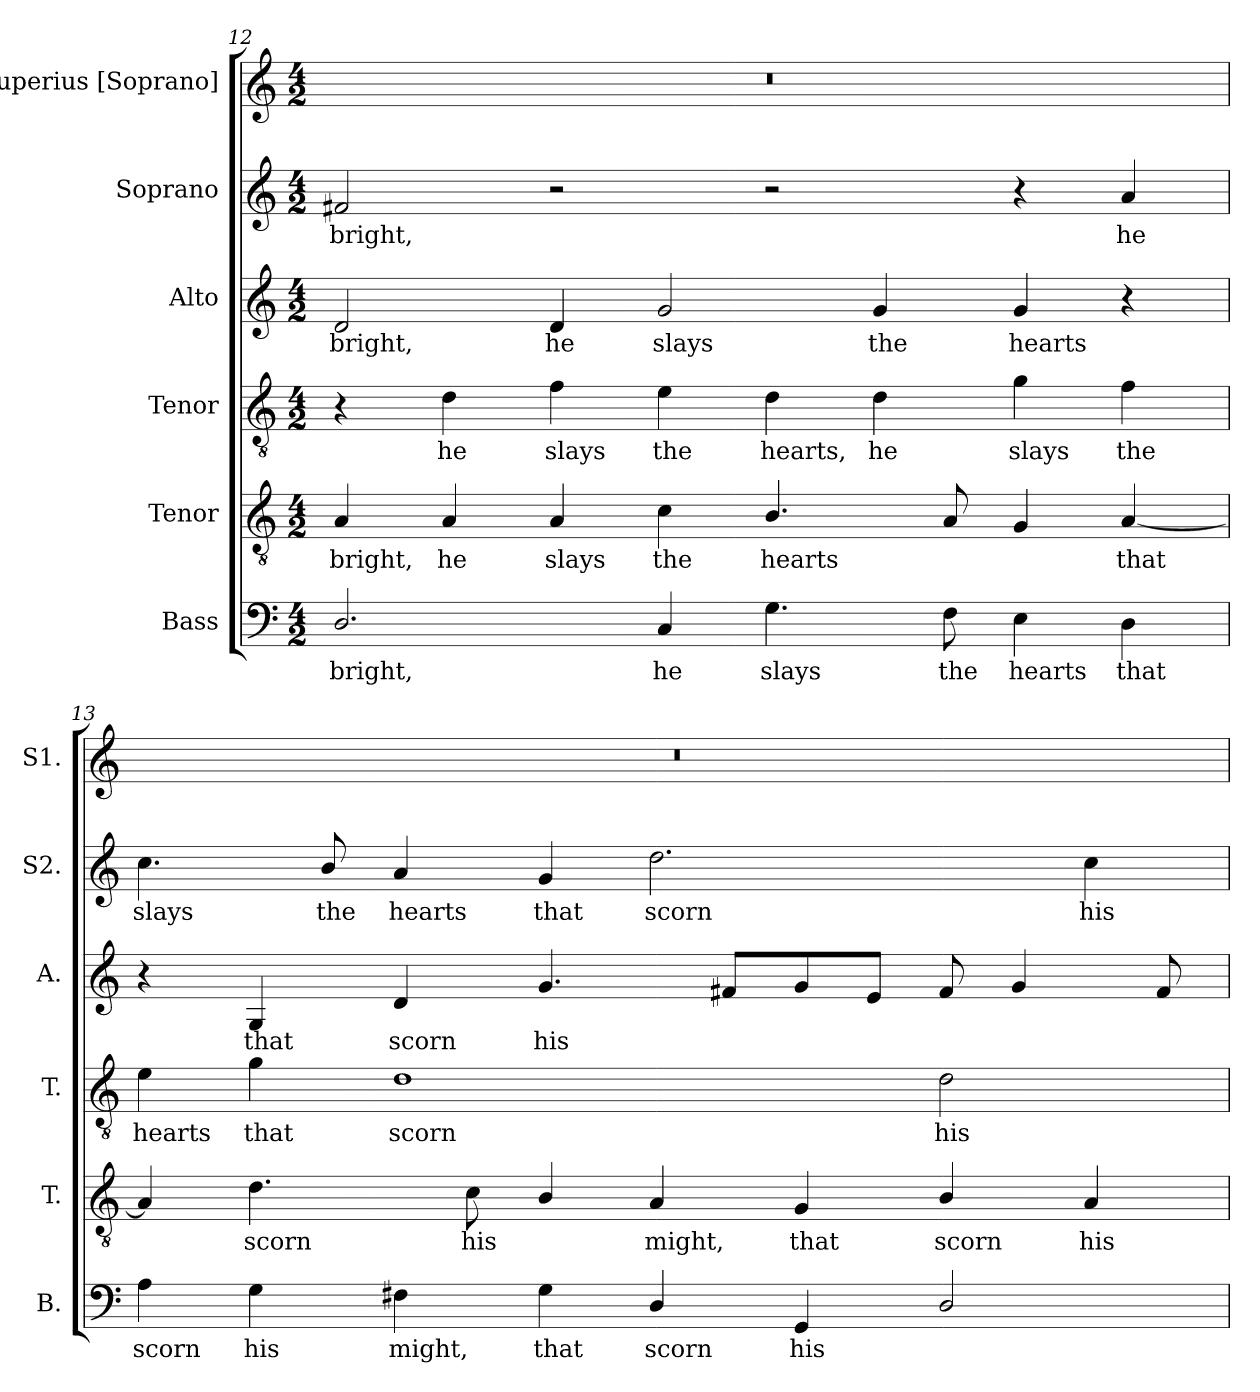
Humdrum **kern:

**kern	**text	**kern	**text	**kern	**text	**kern	**text	**kern	**text	**kern
*part6	*part6	*part5	*part5	*part4	*part4	*part3	*part3	*part2	*part2	*part1
*staff6	*staff6	*staff5	*staff5	*staff4	*staff4	*staff3	*staff3	*staff2	*staff2	*staff1
*I"Bass	*	*I"Tenor	*	*I"Tenor	*	*I"Alto	*	*I"Soprano	*	*I"Superius [Soprano]
*I'B.	*	*I'T.	*	*I'T.	*	*I'A.	*	*I'S2.	*	*I'S1.
*clefF4	*	*clefGv2	*	*clefGv2	*	*clefG2	*	*clefG2	*	*clefG2
*	*	*ITrd7c12	*	*ITrd7c12	*	*	*	*	*	*
*k[]	*	*k[]	*	*k[]	*	*k[]	*	*k[]	*	*k[]
*C:	*	*C:	*	*C:	*	*C:	*	*C:	*	*C:
*M4/2	*	*M4/2	*	*M4/2	*	*M4/2	*	*M4/2	*	*M4/2
=12	=12	=12	=12	=12	=12	=12	=12	=12	=12	=12
!	!LO:LY:b:color=#000000	!	!	!	!	!	!	!	!	!
!	!	!	!LO:LY:b:color=#000000	!	!	!	!	!	!	!
!	!	!	!	!	!	!	!LO:LY:b:color=#000000	!	!	!
!	!	!	!	!	!	!	!	!	!LO:LY:b:color=#000000	!LO:N:vis=1
2.Di/	bright,	4AAi/	bright,	4r	.	2di/	bright,	2f#Xi/	bright,	0r
!	!	!	!LO:LY:b:color=#000000	!	!	!	!	!	!	!
!	!	!	!	!	!LO:LY:b:color=#000000	!	!	!	!	!
.	.	4AAi/	he	4Di\	he	.	.	.	.	.
!	!	!	!LO:LY:b:color=#000000	!	!	!	!	!	!	!
!	!	!	!	!	!LO:LY:b:color=#000000	!	!	!	!	!
!	!	!	!	!	!	!	!LO:LY:b:color=#000000	!	!	!
.	.	4AAi/	slays	4Fi\	slays	4di/	he	2r	.	.
!	!LO:LY:b:color=#000000	!	!	!	!	!	!	!	!	!
!	!	!	!LO:LY:b:color=#000000	!	!	!	!	!	!	!
!	!	!	!	!	!LO:LY:b:color=#000000	!	!	!	!	!
!	!	!	!	!	!	!	!LO:LY:b:color=#000000	!	!	!
4Ci/	he	4Ci\	the	4Ei\	the	2gi/	slays	.	.	.
!	!LO:LY:b:color=#000000	!	!	!	!	!	!	!	!	!
!	!	!	!LO:LY:b:color=#000000	!	!	!	!	!	!	!
!	!	!	!	!	!LO:LY:b:color=#000000	!	!	!	!	!
4.Gi\	slays	4.BBi/	hearts	4Di\	hearts,	.	.	2r	.	.
!	!	!	!	!	!LO:LY:b:color=#000000	!	!	!	!	!
!	!	!	!	!	!	!	!LO:LY:b:color=#000000	!	!	!
.	.	.	.	4Di\	he	4gi/	the	.	.	.
!	!LO:LY:b:color=#000000	!	!	!	!	!	!	!	!	!
8Fi\	the	8AAi/	.	.	.	.	.	.	.	.
!	!LO:LY:b:color=#000000	!	!	!	!	!	!	!	!	!
!	!	!	!	!	!LO:LY:b:color=#000000	!	!	!	!	!
!	!	!	!	!	!	!	!LO:LY:b:color=#000000	!	!	!
4Ei\	hearts	4GGi/	.	4Gi\	slays	4gi/	hearts	4r	.	.
!	!LO:LY:b:color=#000000	!	!	!	!	!	!	!	!	!
!	!	!	!LO:LY:b:color=#000000	!	!	!	!	!	!	!
!	!	!	!	!	!LO:LY:b:color=#000000	!	!	!	!	!
!	!	!	!	!	!	!	!	!	!LO:LY:b:color=#000000	!
4Di\	that	[4AAi/	that	4Fi\	the	4r	.	4ai/	he	.
=13	=13	=13	=13	=13	=13	=13	=13	=13	=13	=13
!	!LO:LY:b:color=#000000	!	!	!	!	!	!	!	!	!
!	!	!	!	!	!LO:LY:b:color=#000000	!	!	!	!	!
!	!	!	!	!	!	!	!	!	!LO:LY:b:color=#000000	!LO:N:vis=1
4Ai\	scorn	4AAi/]	.	4Ei\	hearts	4r	.	4.cci\	slays	0r
!	!LO:LY:b:color=#000000	!	!	!	!	!	!	!	!	!
!	!	!	!LO:LY:b:color=#000000	!	!	!	!	!	!	!
!	!	!	!	!	!LO:LY:b:color=#000000	!	!	!	!	!
!	!	!	!	!	!	!	!LO:LY:b:color=#000000	!	!	!
4Gi\	his	4.Di\	scorn	4Gi\	that	4Gi/	that	.	.	.
!	!	!	!	!	!	!	!	!	!LO:LY:b:color=#000000	!
.	.	.	.	.	.	.	.	8bi/	the	.
!	!LO:LY:b:color=#000000	!	!	!	!	!	!	!	!	!
!	!	!	!	!	!LO:LY:b:color=#000000	!	!	!	!	!
!	!	!	!	!	!	!	!LO:LY:b:color=#000000	!	!	!
!	!	!	!	!	!	!	!	!	!LO:LY:b:color=#000000	!
4F#Xi\	might,	.	.	1Di	scorn	4di/	scorn	4ai/	hearts	.
!	!	!	!LO:LY:b:color=#000000	!	!	!	!	!	!	!
.	.	8Ci\	his	.	.	.	.	.	.	.
!	!LO:LY:b:color=#000000	!	!	!	!	!	!	!	!	!
!	!	!	!	!	!	!	!LO:LY:b:color=#000000	!	!	!
!	!	!	!	!	!	!	!	!	!LO:LY:b:color=#000000	!
4Gi\	that	4BBi/	.	.	.	4.gi/	his	4gi/	that	.
!	!LO:LY:b:color=#000000	!	!	!	!	!	!	!	!	!
!	!	!	!LO:LY:b:color=#000000	!	!	!	!	!	!	!
!	!	!	!	!	!	!	!	!	!LO:LY:b:color=#000000	!
4Di/	scorn	4AAi/	might,	.	.	.	.	2.ddi\	scorn	.
.	.	.	.	.	.	8f#Xi/L	.	.	.	.
!	!LO:LY:b:color=#000000	!	!	!	!	!	!	!	!	!
!	!	!	!LO:LY:b:color=#000000	!	!	!	!	!	!	!
4GGi/	his	4GGi/	that	.	.	8gi/	.	.	.	.
.	.	.	.	.	.	8ei/J	.	.	.	.
!	!	!	!LO:LY:b:color=#000000	!	!	!	!	!	!	!
!	!	!	!	!	!LO:LY:b:color=#000000	!	!	!	!	!
2Di/	.	4BBi/	scorn	2Di\	his	8f#i/	.	.	.	.
.	.	.	.	.	.	4gi/	.	.	.	.
!	!	!	!LO:LY:b:color=#000000	!	!	!	!	!	!	!
!	!	!	!	!	!	!	!	!	!LO:LY:b:color=#000000	!
.	.	4AAi/	his	.	.	.	.	4cci\	his	.
.	.	.	.	.	.	8f#i/	.	.	.	.
=	=	=	=	=	=	=	=	=	=	=
*-	*-	*-	*-	*-	*-	*-	*-	*-	*-	*-
